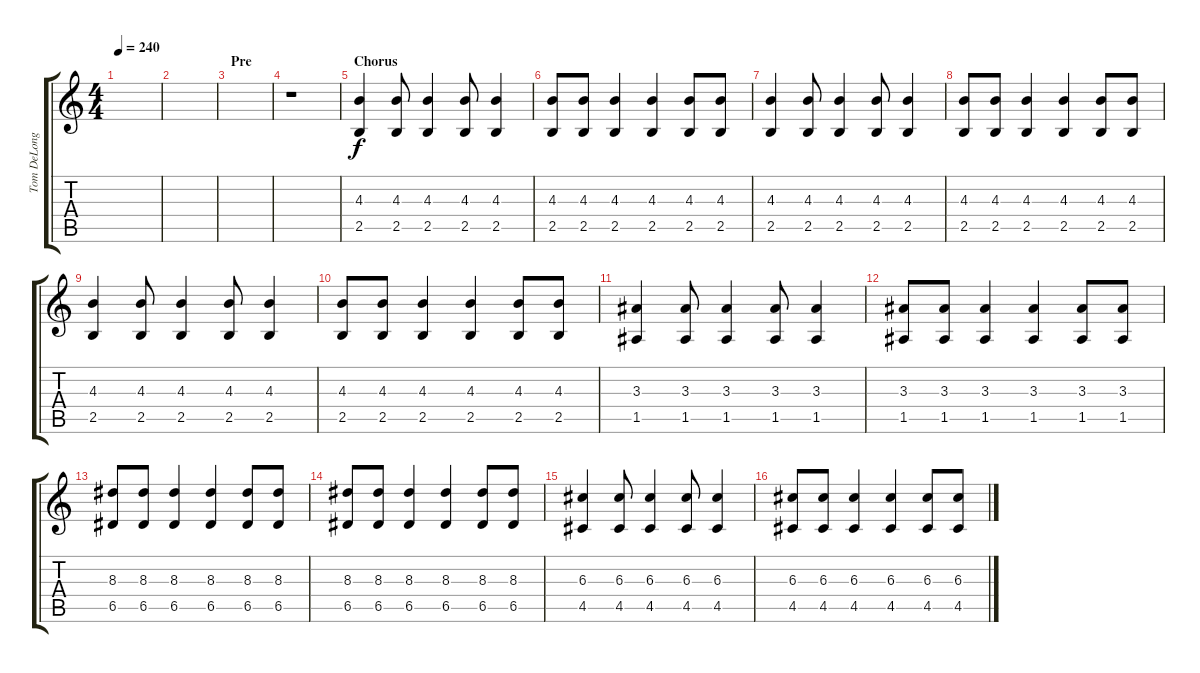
\track ("Tom DeLonge - Guitar 2" "Tom DeLong") {instrument distortionguitar}
\staff {score tabs}
\tuning (E4 B3 G3 D3 A2 E2) {hide}
\ts (4 4)
\tempo 240
\clef g2
\ks c
|
|
\section ("" "Pre")
|
r.1 |
\section ("" "Chorus")
(4.3 2.5).4{volume 10} (4.3 2.5).8 (4.3 2.5).4 (4.3 2.5).8 (4.3 2.5).4 |
(4.3 2.5).8 (4.3 2.5).8 (4.3 2.5).4 (4.3 2.5).4 (4.3 2.5).8 (4.3 2.5).8 |
(4.3 2.5).4 (4.3 2.5).8 (4.3 2.5).4 (4.3 2.5).8 (4.3 2.5).4 |
(4.3 2.5).8 (4.3 2.5).8 (4.3 2.5).4 (4.3 2.5).4 (4.3 2.5).8 (4.3 2.5).8 |
(4.3 2.5).4 (4.3 2.5).8 (4.3 2.5).4 (4.3 2.5).8 (4.3 2.5).4 |
(4.3 2.5).8 (4.3 2.5).8 (4.3 2.5).4 (4.3 2.5).4 (4.3 2.5).8 (4.3 2.5).8 |
(3.3 1.5).4 (3.3 1.5).8 (3.3 1.5).4 (3.3 1.5).8 (3.3 1.5).4 |
(3.3 1.5).8 (3.3 1.5).8 (3.3 1.5).4 (3.3 1.5).4 (3.3 1.5).8 (3.3 1.5).8 |
(8.3 6.5).8 (8.3 6.5).8 (8.3 6.5).4 (8.3 6.5).4 (8.3 6.5).8 (8.3 6.5).8 |
(8.3 6.5).8 (8.3 6.5).8 (8.3 6.5).4 (8.3 6.5).4 (8.3 6.5).8 (8.3 6.5).8 |
(6.3 4.5).4 (6.3 4.5).8 (6.3 4.5).4 (6.3 4.5).8 (6.3 4.5).4 |
(6.3 4.5).8 (6.3 4.5).8 (6.3 4.5).4 (6.3 4.5).4 (6.3 4.5).8 (6.3 4.5).8
